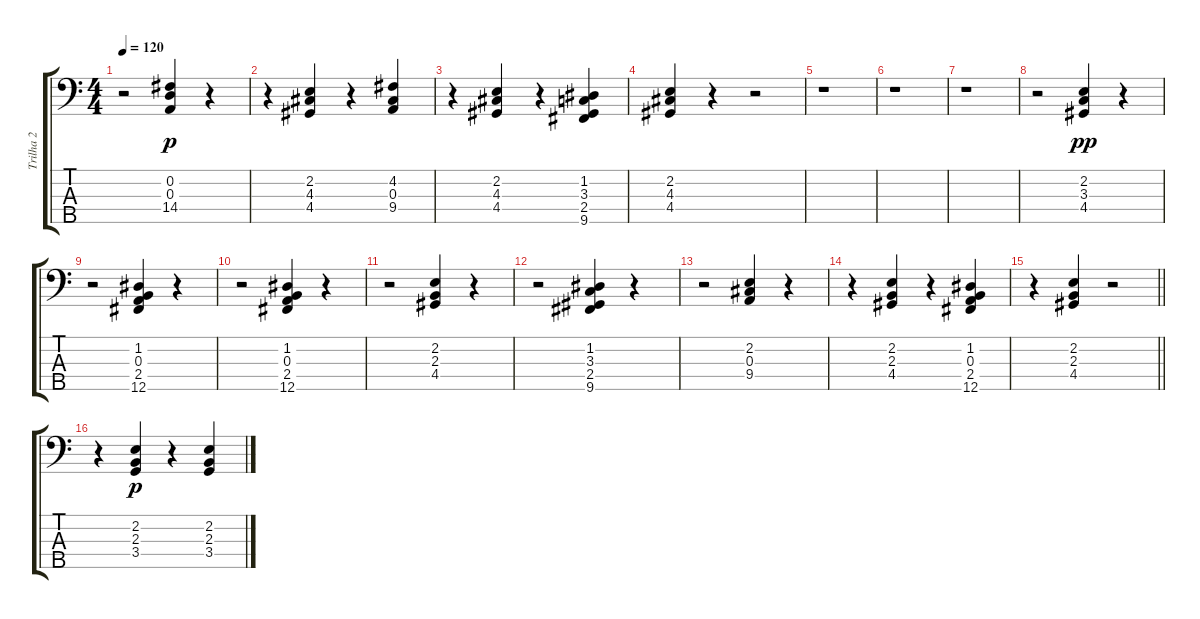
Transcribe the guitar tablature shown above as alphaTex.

\track ("Trilha 2" "Trilha 2") {instrument acousticguitarnylon}
\staff {score tabs}
\tuning (G2 D2 A1 E1 B0) {hide}
\ts (4 4)
\tempo 120
\clef f4
\ks c
r.2{dy p} (0.2 0.3 14.4).4 r.4 |
r.4 (2.2 4.3 4.4).4 r.4 (4.2 0.3 9.4).4 |
r.4 (2.2 4.3 4.4).4 r.4 (1.2 3.3 2.4 9.5).4 |
(2.2 4.3 4.4).4 r.4 r.2 |
r.1 |
r.1 |
r.1 |
r.2 (2.2 3.3 4.4).4{dy pp} r.4 |
r.2 (1.2 0.3 2.4 12.5).4 r.4 |
r.2 (1.2 0.3 2.4 12.5).4 r.4 |
r.2 (2.2 2.3 4.4).4 r.4 |
r.2 (1.2 3.3 2.4 9.5).4 r.4 |
r.2 (2.2 0.3 9.4).4 r.4 |
r.4 (2.2 2.3 4.4).4 r.4 (1.2 0.3 2.4 12.5).4 |
\barLineRight lightlight
r.4 (2.2 2.3 4.4).4 r.2 |
r.4 (2.2 2.3 3.4).4{dy p} r.4 (2.2 2.3 3.4).4
